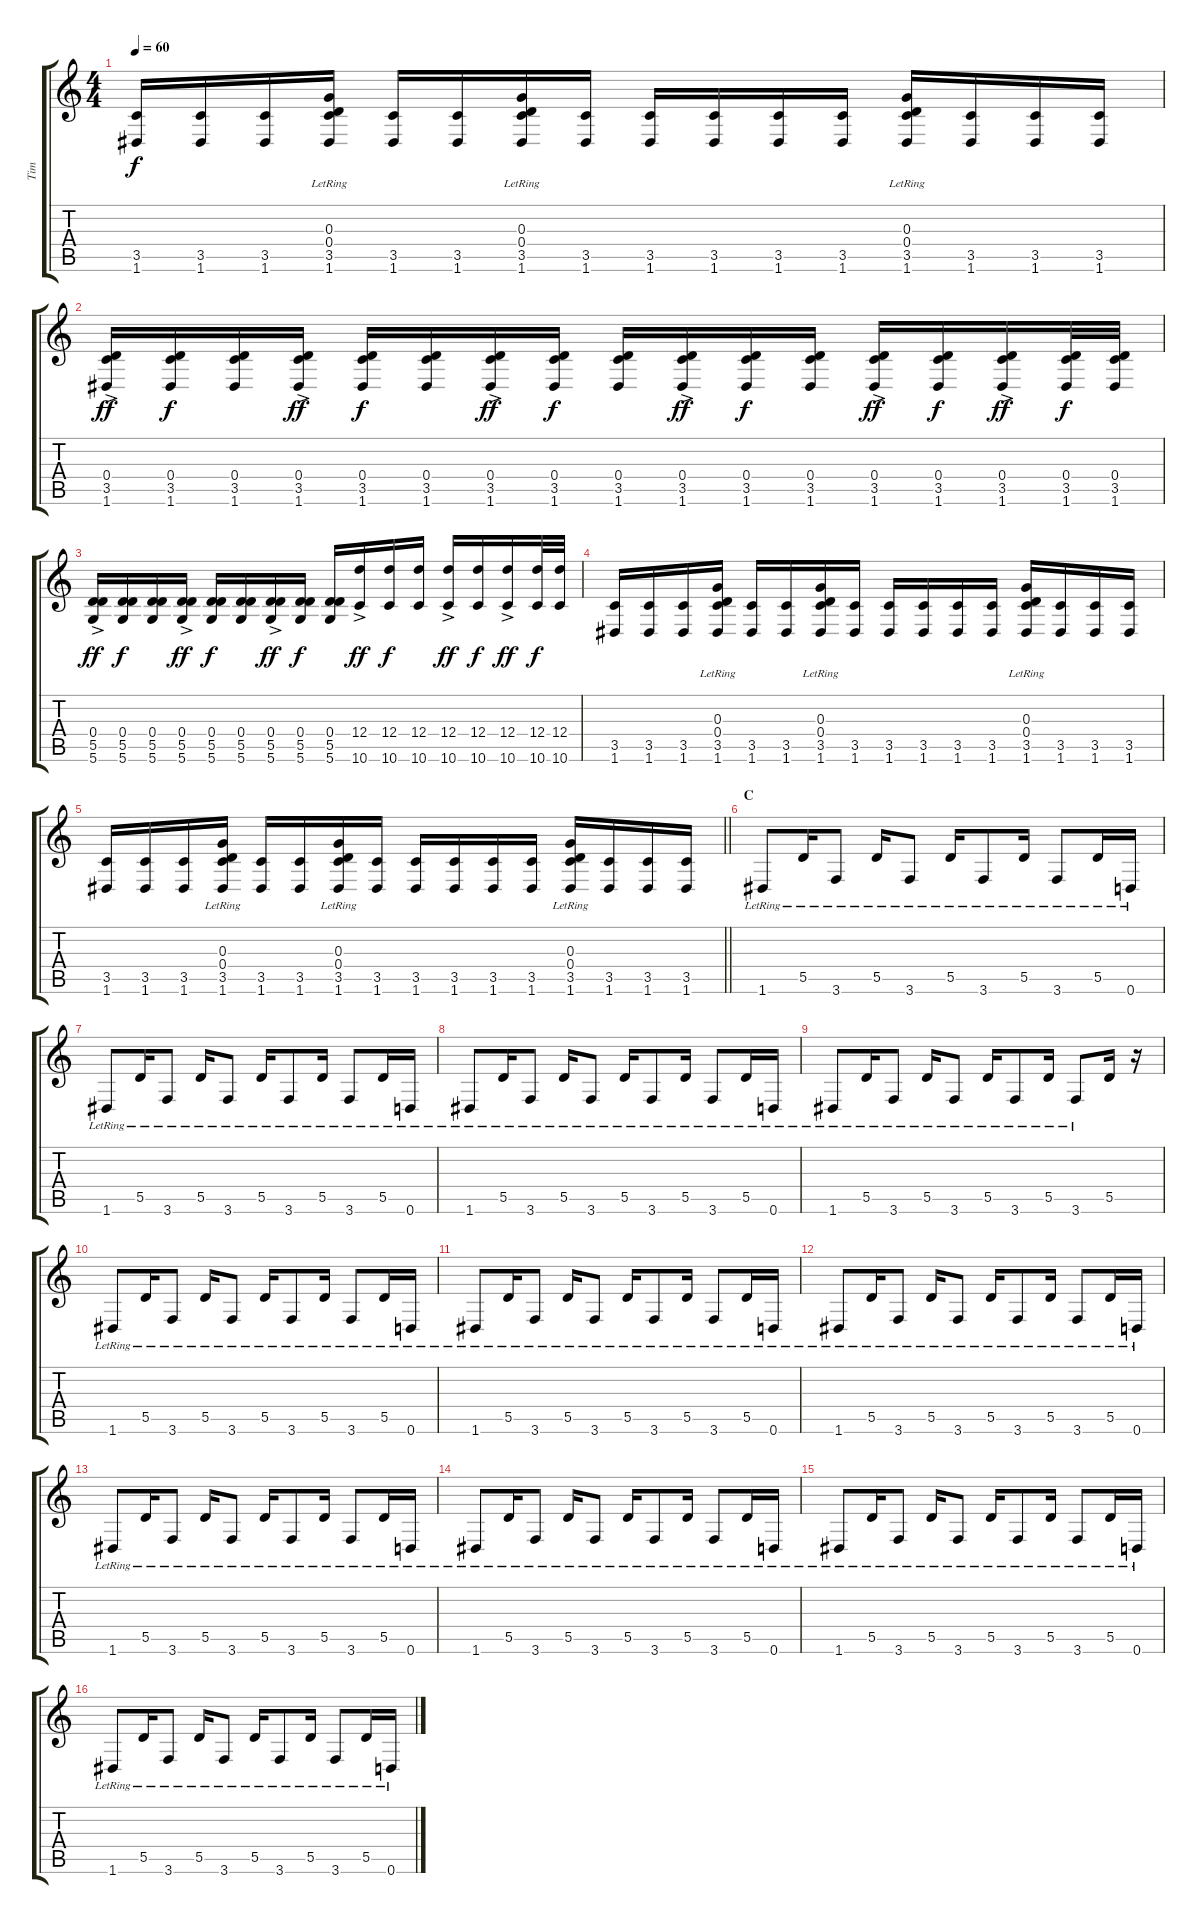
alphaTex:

\track ("Tim" "Tim") {instrument overdrivenguitar}
\staff {score tabs}
\tuning (E4 B3 G3 D3 A2 D2) {hide}
\ts (4 4)
\tempo 60
\clef g2
\ks c
(3.5 1.6).16{dy f} (3.5 1.6).16 (3.5 1.6).16 (0.3{lr} 0.4{lr} 3.5 1.6).16 (3.5 1.6).16 (3.5 1.6).16 (0.3{lr} 0.4{lr} 3.5 1.6).16 (3.5 1.6).16 (3.5 1.6).16 (3.5 1.6).16 (3.5 1.6).16 (3.5 1.6).16 (0.3{lr} 0.4{lr} 3.5 1.6).16 (3.5 1.6).16 (3.5 1.6).16 (3.5 1.6).16 |
(0.4{ac} 3.5 1.6{ac}).16{dy ff volume 6 instrument electricguitarjazz} (0.4 3.5 1.6).16{dy f} (0.4 3.5 1.6).16 (0.4{ac} 3.5 1.6{ac}).16{dy ff} (0.4 3.5 1.6).16{dy f} (0.4 3.5 1.6).16 (0.4{ac} 3.5 1.6{ac}).16{dy ff} (0.4 3.5 1.6).16{dy f} (0.4 3.5 1.6).16 (0.4{ac} 3.5 1.6{ac}).16{dy ff} (0.4 3.5 1.6).16{dy f} (0.4 3.5 1.6).16 (0.4{ac} 3.5 1.6{ac}).16{dy ff} (0.4 3.5 1.6).16{dy f} (0.4{ac} 3.5 1.6{ac}).16{dy ff} (0.4 3.5 1.6).32{dy f} (0.4 3.5 1.6).32 |
(0.4{ac} 5.5{ac} 5.6{ac}).16{dy ff} (0.4 5.5 5.6).16{dy f} (0.4 5.5 5.6).16 (0.4{ac} 5.5{ac} 5.6{ac}).16{dy ff} (0.4 5.5 5.6).16{dy f} (0.4 5.5 5.6).16 (0.4{ac} 5.5{ac} 5.6{ac}).16{dy ff} (0.4 5.5 5.6).16{dy f} (0.4 5.5 5.6).16 (12.4{ac} 10.6{ac}).16{dy ff} (12.4 10.6).16{dy f} (12.4 10.6).16 (12.4{ac} 10.6{ac}).16{dy ff} (12.4 10.6).16{dy f} (12.4{ac} 10.6{ac}).16{dy ff} (12.4 10.6).32{dy f} (12.4 10.6).32 |
(3.5 1.6).16 (3.5 1.6).16 (3.5 1.6).16 (0.3{lr} 0.4{lr} 3.5 1.6).16 (3.5 1.6).16 (3.5 1.6).16 (0.3{lr} 0.4{lr} 3.5 1.6).16 (3.5 1.6).16 (3.5 1.6).16 (3.5 1.6).16 (3.5 1.6).16 (3.5 1.6).16 (0.3{lr} 0.4{lr} 3.5 1.6).16 (3.5 1.6).16 (3.5 1.6).16 (3.5 1.6).16 |
\barLineRight lightlight
(3.5 1.6).16 (3.5 1.6).16 (3.5 1.6).16 (0.3{lr} 0.4{lr} 3.5 1.6).16 (3.5 1.6).16 (3.5 1.6).16 (0.3{lr} 0.4{lr} 3.5 1.6).16 (3.5 1.6).16 (3.5 1.6).16 (3.5 1.6).16 (3.5 1.6).16 (3.5 1.6).16 (0.3{lr} 0.4{lr} 3.5 1.6).16 (3.5 1.6).16 (3.5 1.6).16 (3.5 1.6).16 |
\section ("" "C")
1.6{lr}.8{volume 13} 5.5{lr}.16 3.6{lr}.8 5.5{lr}.16 3.6{lr}.8 5.5{lr}.16 3.6{lr}.8 5.5{lr}.16 3.6{lr}.8 5.5{lr}.16 0.6{lr}.16 |
1.6{lr}.8 5.5{lr}.16 3.6{lr}.8 5.5{lr}.16 3.6{lr}.8 5.5{lr}.16 3.6{lr}.8 5.5{lr}.16 3.6{lr}.8 5.5{lr}.16 0.6{lr}.16 |
1.6{lr}.8 5.5{lr}.16 3.6{lr}.8 5.5{lr}.16 3.6{lr}.8 5.5{lr}.16 3.6{lr}.8 5.5{lr}.16 3.6{lr}.8 5.5{lr}.16 0.6{lr}.16 |
1.6{lr}.8 5.5{lr}.16 3.6{lr}.8 5.5{lr}.16 3.6{lr}.8 5.5{lr}.16 3.6{lr}.8 5.5{lr}.16 3.6{lr}.8 5.5.16 r.16 |
1.6{lr}.8 5.5{lr}.16 3.6{lr}.8 5.5{lr}.16 3.6{lr}.8 5.5{lr}.16 3.6{lr}.8 5.5{lr}.16 3.6{lr}.8 5.5{lr}.16 0.6{lr}.16 |
1.6{lr}.8 5.5{lr}.16 3.6{lr}.8 5.5{lr}.16 3.6{lr}.8 5.5{lr}.16 3.6{lr}.8 5.5{lr}.16 3.6{lr}.8 5.5{lr}.16 0.6{lr}.16 |
1.6{lr}.8 5.5{lr}.16 3.6{lr}.8 5.5{lr}.16 3.6{lr}.8 5.5{lr}.16 3.6{lr}.8 5.5{lr}.16 3.6{lr}.8 5.5{lr}.16 0.6{lr}.16 |
1.6{lr}.8 5.5{lr}.16 3.6{lr}.8 5.5{lr}.16 3.6{lr}.8 5.5{lr}.16 3.6{lr}.8 5.5{lr}.16 3.6{lr}.8 5.5{lr}.16 0.6{lr}.16 |
1.6{lr}.8 5.5{lr}.16 3.6{lr}.8 5.5{lr}.16 3.6{lr}.8 5.5{lr}.16 3.6{lr}.8 5.5{lr}.16 3.6{lr}.8 5.5{lr}.16 0.6{lr}.16 |
1.6{lr}.8 5.5{lr}.16 3.6{lr}.8 5.5{lr}.16 3.6{lr}.8 5.5{lr}.16 3.6{lr}.8 5.5{lr}.16 3.6{lr}.8 5.5{lr}.16 0.6{lr}.16 |
1.6{lr}.8 5.5{lr}.16 3.6{lr}.8 5.5{lr}.16 3.6{lr}.8 5.5{lr}.16 3.6{lr}.8 5.5{lr}.16 3.6{lr}.8 5.5{lr}.16 0.6{lr}.16
